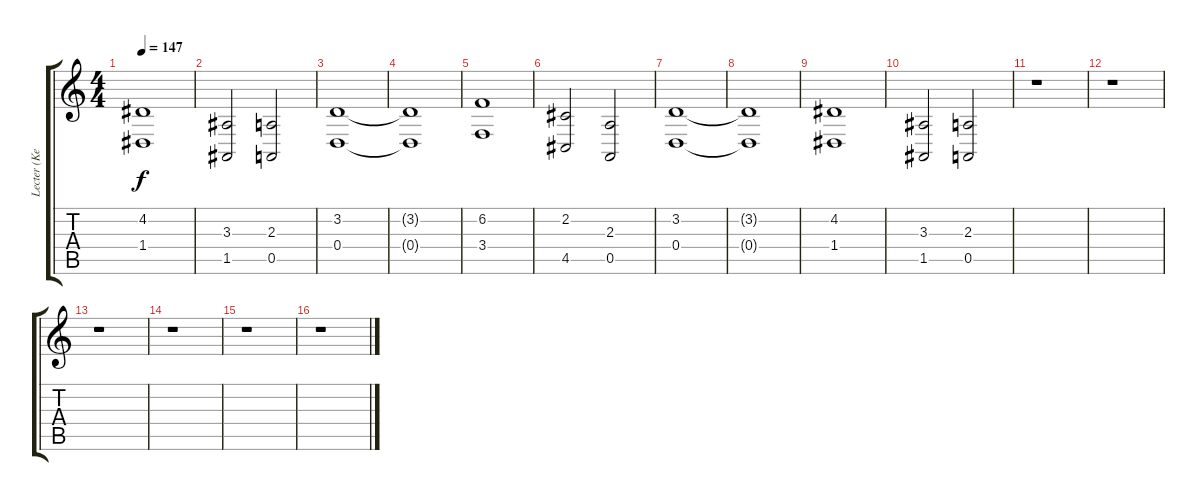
\track ("Lecter (KeybLeft)" "Lecter (Ke") {instrument pad4choir}
\staff {score tabs}
\tuning (E4 B3 G3 D3 A2 E2) {hide}
\ts (4 4)
\tempo 147
\clef g2
\ks c
(4.2 1.4).1{dy f} |
(3.3 1.5).2 (2.3 0.5).2 |
(3.2 0.4).1 |
(3.2{t} 0.4{t}).1 |
(6.2 3.4).1 |
(2.2 4.5).2 (2.3 0.5).2 |
(3.2 0.4).1 |
(3.2{t} 0.4{t}).1 |
(4.2 1.4).1 |
(3.3 1.5).2 (2.3 0.5).2 |
r.1 |
r.1 |
r.1 |
r.1 |
r.1 |
r.1
